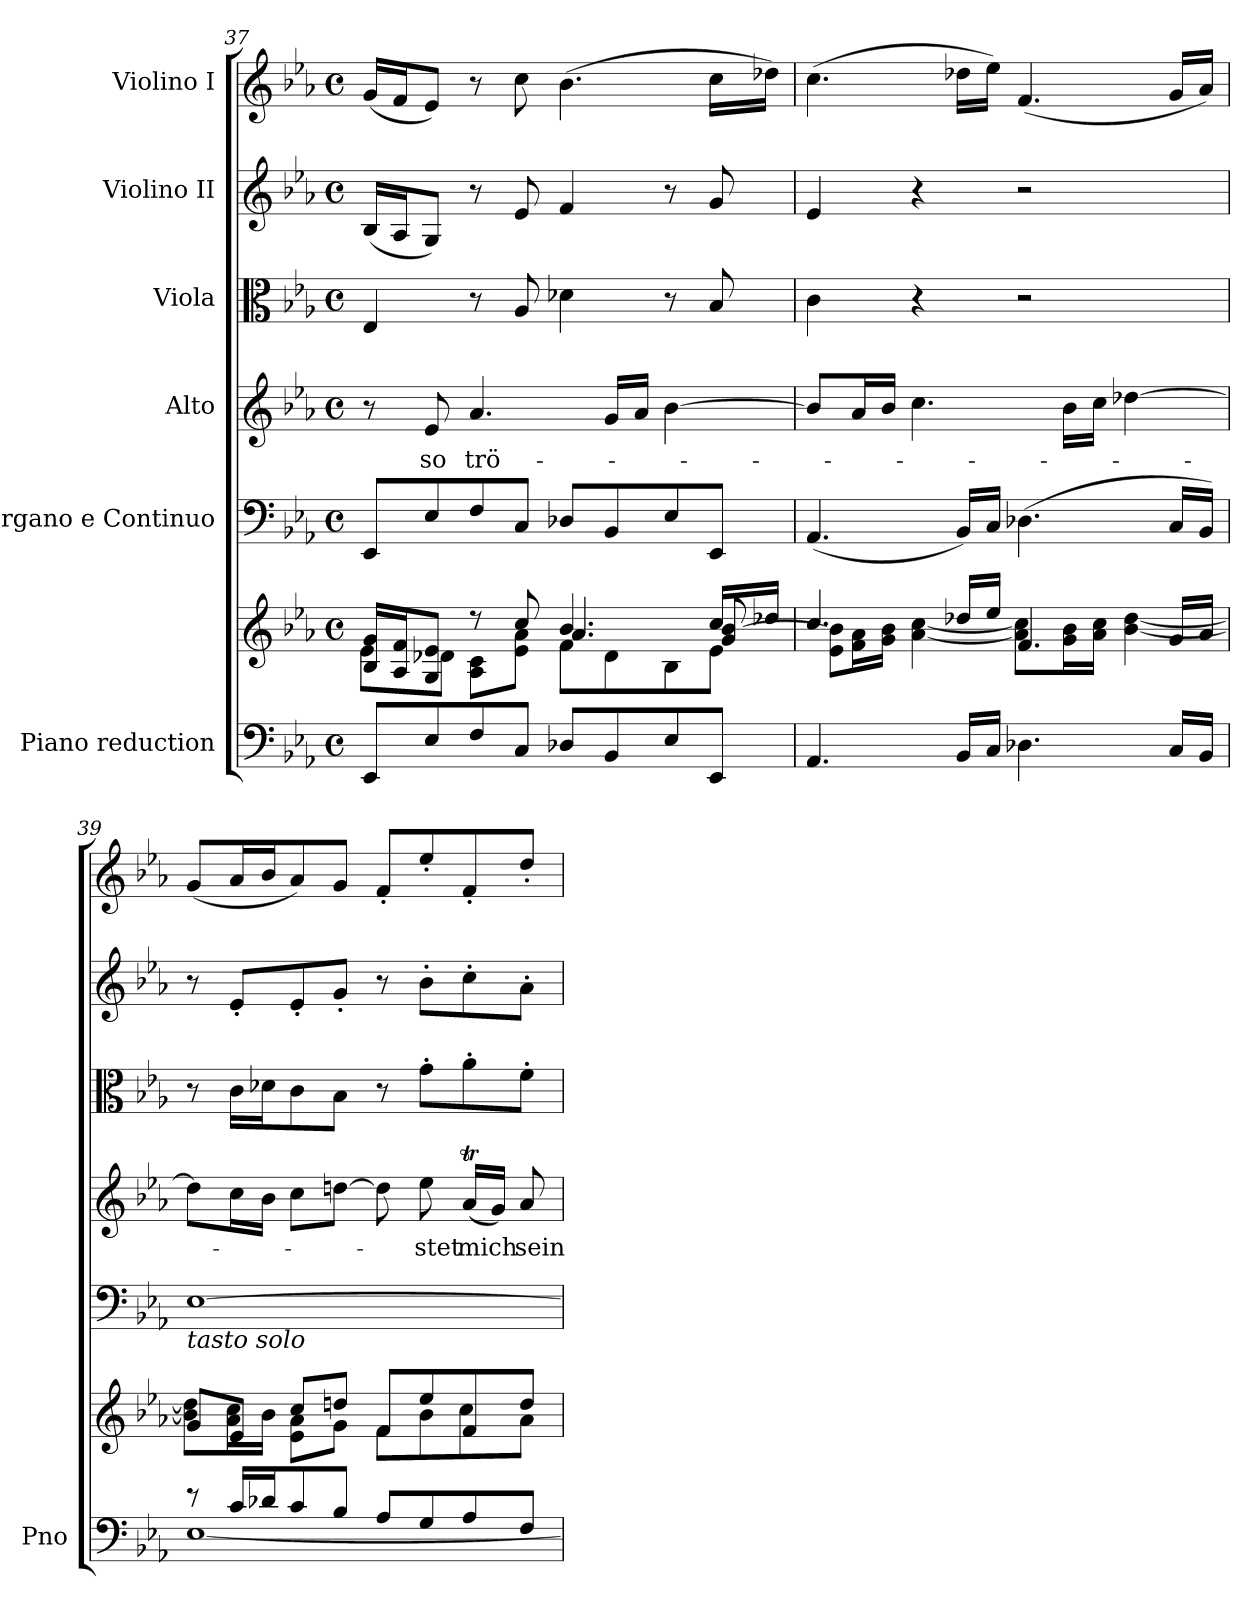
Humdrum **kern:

**kern	**kern	**kern	**kern	**text	**kern	**kern	**kern
*part6	*part6	*part5	*part4	*part4	*part3	*part2	*part1
*staff7	*staff6	*staff5	*staff4	*staff4	*staff3	*staff2	*staff1
*I"Piano reduction	*	*I"Organo e Continuo	*I"Alto	*	*I"Viola	*I"Violino II	*I"Violino I
*I'Pno	*	*	*	*	*	*	*
!!LO:PB:g=z
*clefF4	*clefG2	*clefF4	*clefG2	*	*clefC3	*clefG2	*clefG2
*k[b-e-a-]	*k[b-e-a-]	*k[b-e-a-]	*k[b-e-a-]	*	*k[b-e-a-]	*k[b-e-a-]	*k[b-e-a-]
*M4/4	*M4/4	*M4/4	*M4/4	*	*M4/4	*M4/4	*M4/4
*met(c)	*met(c)	*met(c)	*met(c)	*	*met(c)	*met(c)	*met(c)
=37	=37	=37	=37	=37	=37	=37	=37
*	*^	*	*	*	*	*	*
*	*	*^	*	*	*	*	*	*
8EE-/L	16B-/ 16g/LL	8e-\L	2ryy	8EE-/L	8r	.	4E-/	(16B-/LL	(16g/LL
.	16A-/ 16f/J	.	.	.	.	.	.	16A-/J	16f/J
!	!	!	!	!	!	!LO:LY:b	!	!	!
8E-/	8G/ 8e-/J	8d-X\J	.	8E-/	8e-/	so	.	8G/J)	8e-/J)
!	!	!	!	!	!	!LO:LY:b	!	!	!
8F/	8r	8A-\ 8c\L	.	8F/	4.a-/	trö-	8r	8r	8r
8C/J	8cc/	8e-\ 8a-\J	.	8C/J	.	.	8A-/	8e-/	8cc\
8D-X/L	4.b-/	8f\L	4.a-/	8D-X/L	.	.	4d-X\	4f/	(4.b-\
8BB-/	.	8d-\	.	8BB-/	16g/LL	.	.	.	.
.	.	.	.	.	16a-/JJ	.	.	.	.
8E-/	.	8B-\	.	8E-/	[4b-\	.	8r	8r	.
8EE-/J	16cc/LL	8e-\J	8g/ [<8b-/	8EE-/J	.	.	8B-/	8g/	16cc\LL
.	16dd-X/JJ	.	.	.	.	.	.	.	16dd-X\JJ)
*	*	*v	*v	*	*	*	*	*	*
=38	=38	=38	=38	=38	=38	=38	=38	=38
4.AA-/	4.cc/	8e-\ 8b-\]L	(4.AA-/	8b-/L]	.	4c\	4e-/	(4.cc\
.	.	16f\ 16a-\L	.	16a-/L	.	.	.	.
.	.	16g\ 16b-\JJ	.	16b-/JJ	.	.	.	.
.	.	[4a-\ [4cc\	.	4.cc\	.	4r	4r	.
16BB-/LL	16dd-X/LL	.	16BB-/LL)	.	.	.	.	16dd-X\LL
16C/JJ	16ee-/JJ	.	16C/JJ	.	.	.	.	16ee-\JJ)
4.D-X\	4.f/	8a-\] 8cc\]L	(4.D-X\	.	.	2r	2r	(4.f/
.	.	16g\ 16b-\L	.	16b-\LL	.	.	.	.
.	.	16a-\ 16cc\JJ	.	16cc\JJ	.	.	.	.
.	.	[>4b-\ [>4dd-\	.	[4dd-X\	.	.	.	.
16C/LL	16g/LL	.	16C/LL	.	.	.	.	16g/LL
16BB-/JJ	16a-/JJ	.	16BB-/JJ)	.	.	.	.	16a-/JJ)
=39	=39	=39	=39	=39	=39	=39	=39	=39
*^	*	*	*	*	*	*	*	*
!	!	!	!	!LO:TX:b:i:t=tasto solo	!	!	!	!	!
8r	[1E-	8g/L	8b-\] 8dd-\]L	[1E-	8dd-\L]	.	8r	8r	(8g/L
16c/LL	.	8e-/J	16a-\ 16cc\L	.	16cc\L	.	16c\LL	8e-'/L	16a-/L
16d-X/J	.	.	16b-\JJ	.	16b-\JJ	.	16d-X\J	.	16b-/J
8c/	.	8cc/L	8e-\ 8a-\L	.	8cc\L	.	8c\	8e-'/	8a-/)
8B-/J	.	8ddn/J	8g\J	.	[8ddn\J	.	8B-\J	8g'/J	8g/J
8A-/L	.	8f/L	8f\L	.	8dd\]	.	8r	8r	8f'/L
!	!	!	!	!	!	!LO:LY:b	!	!	!
8G/	.	8ee-/	8b-\	.	8ee-\	-stet	8g'\L	8b-'\L	8ee-'/
!	!	!	!	!	!	!LO:LY:b	!	!	!
8A-/	.	8f/	8cc\	.	(16a-T/LL	mich	8a-'\	8cc'\	8f'/
.	.	.	.	.	16g/JJ)	.	.	.	.
!	!	!	!	!	!	!LO:LY:b	!	!	!
8F/J	.	8dd/J	8a-\J	.	8a-/	sein	8f'\J	8a-'\J	8dd'/J
*v	*v	*	*	*	*	*	*	*	*
*	*v	*v	*	*	*	*	*	*
=	=	=	=	=	=	=	=
*-	*-	*-	*-	*-	*-	*-	*-
